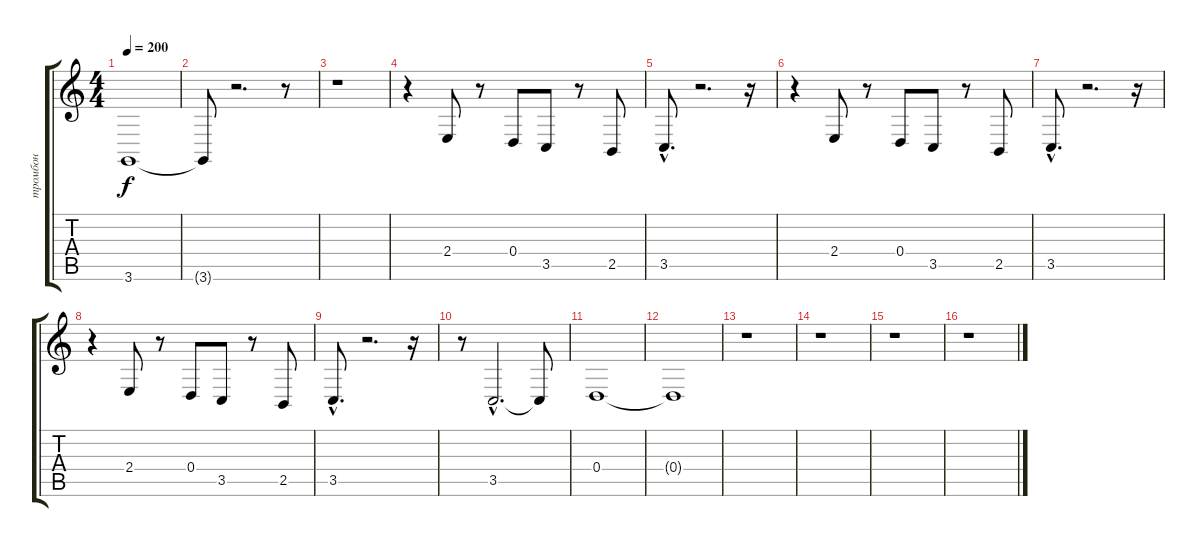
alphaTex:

\track ("тромбон" "тромбон") {instrument trombone}
\staff {score tabs}
\tuning (E4 B3 G3 D3 A2 E2) {hide}
\ts (4 4)
\tempo 200
\clef g2
\ks c
3.6.1{dy f} |
3.6{t}.8 r.2{d} r.8 |
r.1 |
r.4 2.4.8 r.8 0.4.8 3.5.8 r.8 2.5.8 |
3.5{hac}.8{d} r.2{d} r.16 |
r.4 2.4.8 r.8 0.4.8 3.5.8 r.8 2.5.8 |
3.5{hac}.8{d} r.2{d} r.16 |
r.4 2.4.8 r.8 0.4.8 3.5.8 r.8 2.5.8 |
3.5{hac}.8{d} r.2{d} r.16 |
r.8 3.5{hac}.2{d volume 11} 3.5{t}.8 |
0.4.1{volume 12} |
0.4{t}.1 |
r.1 |
r.1 |
r.1 |
r.1
